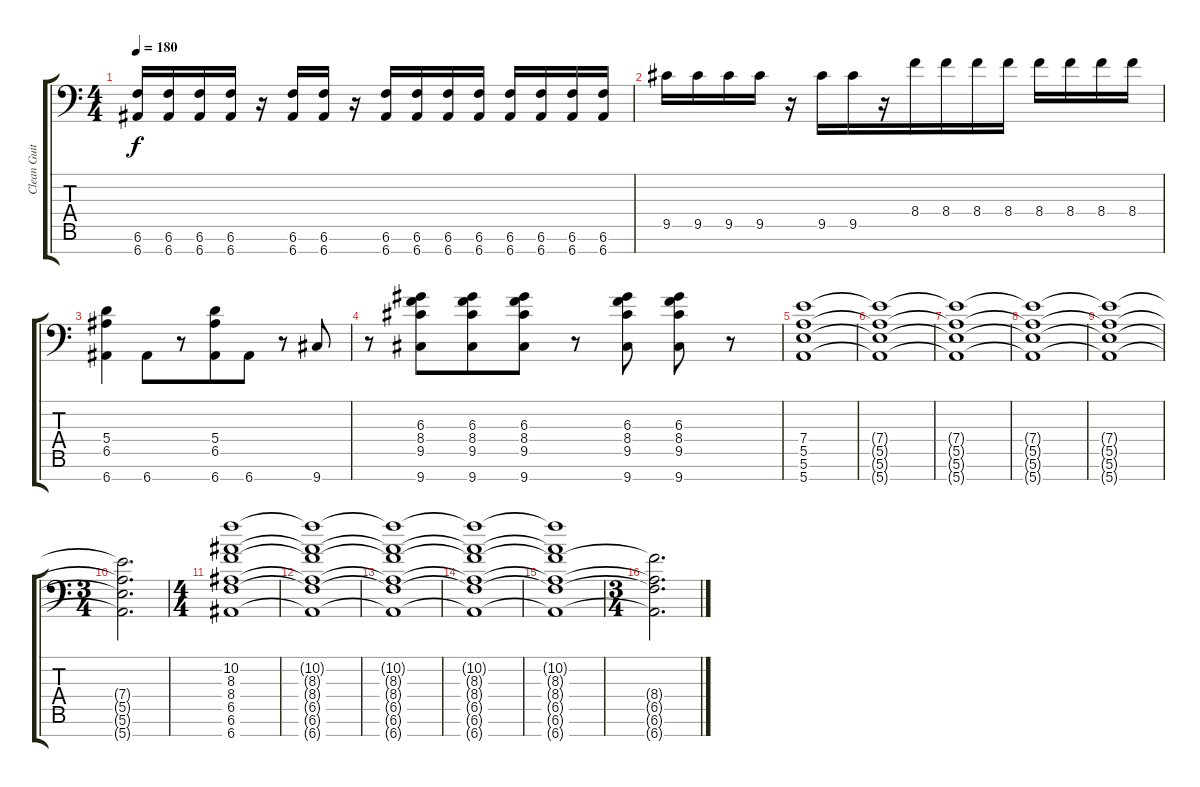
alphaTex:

\track ("Clean Guitar 2" "Clean Guit") {instrument electricguitarjazz}
\staff {score tabs}
\tuning (B3 G3 D3 A2 E2 B1 E1) {hide}
\ts (4 4)
\tempo 180
\clef f4
\ks c
(6.6 6.7).16{dy f} (6.6 6.7).16{beam merge} (6.6 6.7).16{beam merge} (6.6 6.7).16 r.16 (6.6 6.7).16 (6.6 6.7).16 r.16{beam merge} (6.6 6.7).16 (6.6 6.7).16 (6.6 6.7).16 (6.6 6.7).16 (6.6 6.7).16 (6.6 6.7).16 (6.6 6.7).16 (6.6 6.7).16 |
9.5.16{beam merge} 9.5.16 9.5.16 9.5.16 r.16{beam merge} 9.5.16{beam merge} 9.5.16{beam merge} r.16{beam merge} 8.4.16{beam merge} 8.4.16 8.4.16 8.4.16 8.4.16 8.4.16{beam merge} 8.4.16{beam merge} 8.4.16 |
(5.4 6.5 6.7).4{beam merge} 6.7.8{beam merge} r.8 (5.4 6.5 6.7).8 6.7.8 r.8 9.7.8 |
r.8 (6.3 8.4 9.5 9.7).8{beam merge} (6.3 8.4 9.5 9.7).8{beam merge} (6.3 8.4 9.5 9.7).8 r.8{beam merge} (6.3 8.4 9.5 9.7).8 (6.3 8.4 9.5 9.7).8 r.8 |
(7.4 5.5 5.6 5.7).1 |
(7.4{t} 5.5{t} 5.6{t} 5.7{t}).1 |
(7.4{t} 5.5{t} 5.6{t} 5.7{t}).1 |
(7.4{t} 5.5{t} 5.6{t} 5.7{t}).1 |
(7.4{t} 5.5{t} 5.6{t} 5.7{t}).1 |
\ts (3 4)
(7.4{t} 5.5{t} 5.6{t} 5.7{t}).2{d} |
\ts (4 4)
(10.2 8.3 8.4 6.5 6.6 6.7).1 |
(10.2{t} 8.3{t} 8.4{t} 6.5{t} 6.6{t} 6.7{t}).1 |
(10.2{t} 8.3{t} 8.4{t} 6.5{t} 6.6{t} 6.7{t}).1 |
(10.2{t} 8.3{t} 8.4{t} 6.5{t} 6.6{t} 6.7{t}).1 |
(10.2{t} 8.3{t} 8.4{t} 6.5{t} 6.6{t} 6.7{t}).1 |
\ts (3 4)
(8.4{t} 6.5{t} 6.6{t} 6.7{t}).2{d}
